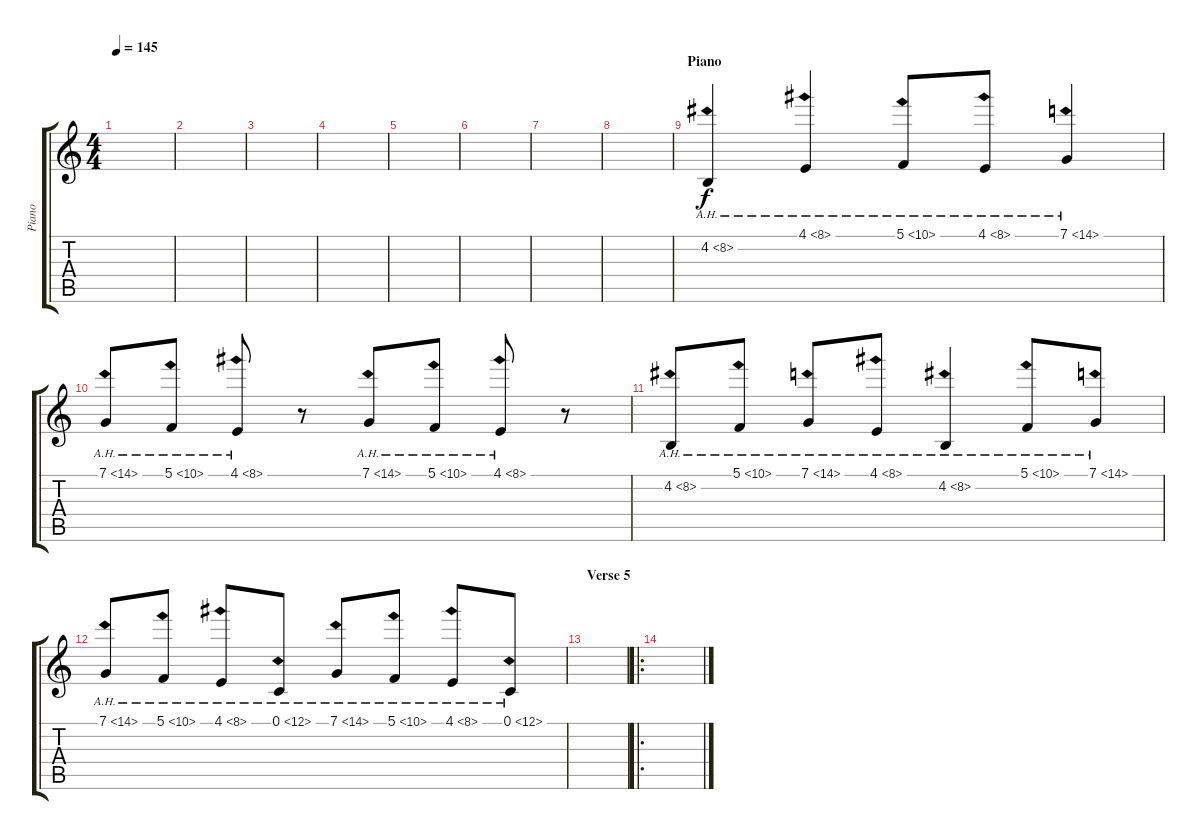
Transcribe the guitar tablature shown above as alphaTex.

\track ("Piano" "Piano") {instrument brightacousticpiano}
\staff {score tabs}
\tuning (C4 G3 Eb3 Bb2 F2 C2) {hide}
\ts (4 4)
\tempo 145
\clef g2
\ks c
|
|
|
|
|
|
|
|
\section ("" "Piano")
4.2{ah 4}.4 4.1{ah 4}.4 5.1{ah 5}.8 4.1{ah 4}.8 7.1{ah 7}.4 |
7.1{ah 7}.8 5.1{ah 5}.8 4.1{ah 4}.8 r.8 7.1{ah 7}.8 5.1{ah 5}.8 4.1{ah 4}.8 r.8 |
4.2{ah 4}.8 5.1{ah 5}.8 7.1{ah 7}.8 4.1{ah 4}.8 4.2{ah 4}.4 5.1{ah 5}.8 7.1{ah 7}.8 |
7.1{ah 7}.8 5.1{ah 5}.8 4.1{ah 4}.8 0.1{ah 12}.8 7.1{ah 7}.8 5.1{ah 5}.8 4.1{ah 4}.8 0.1{ah 12}.8 |
\section ("" "Verse 5")
|
\ro
